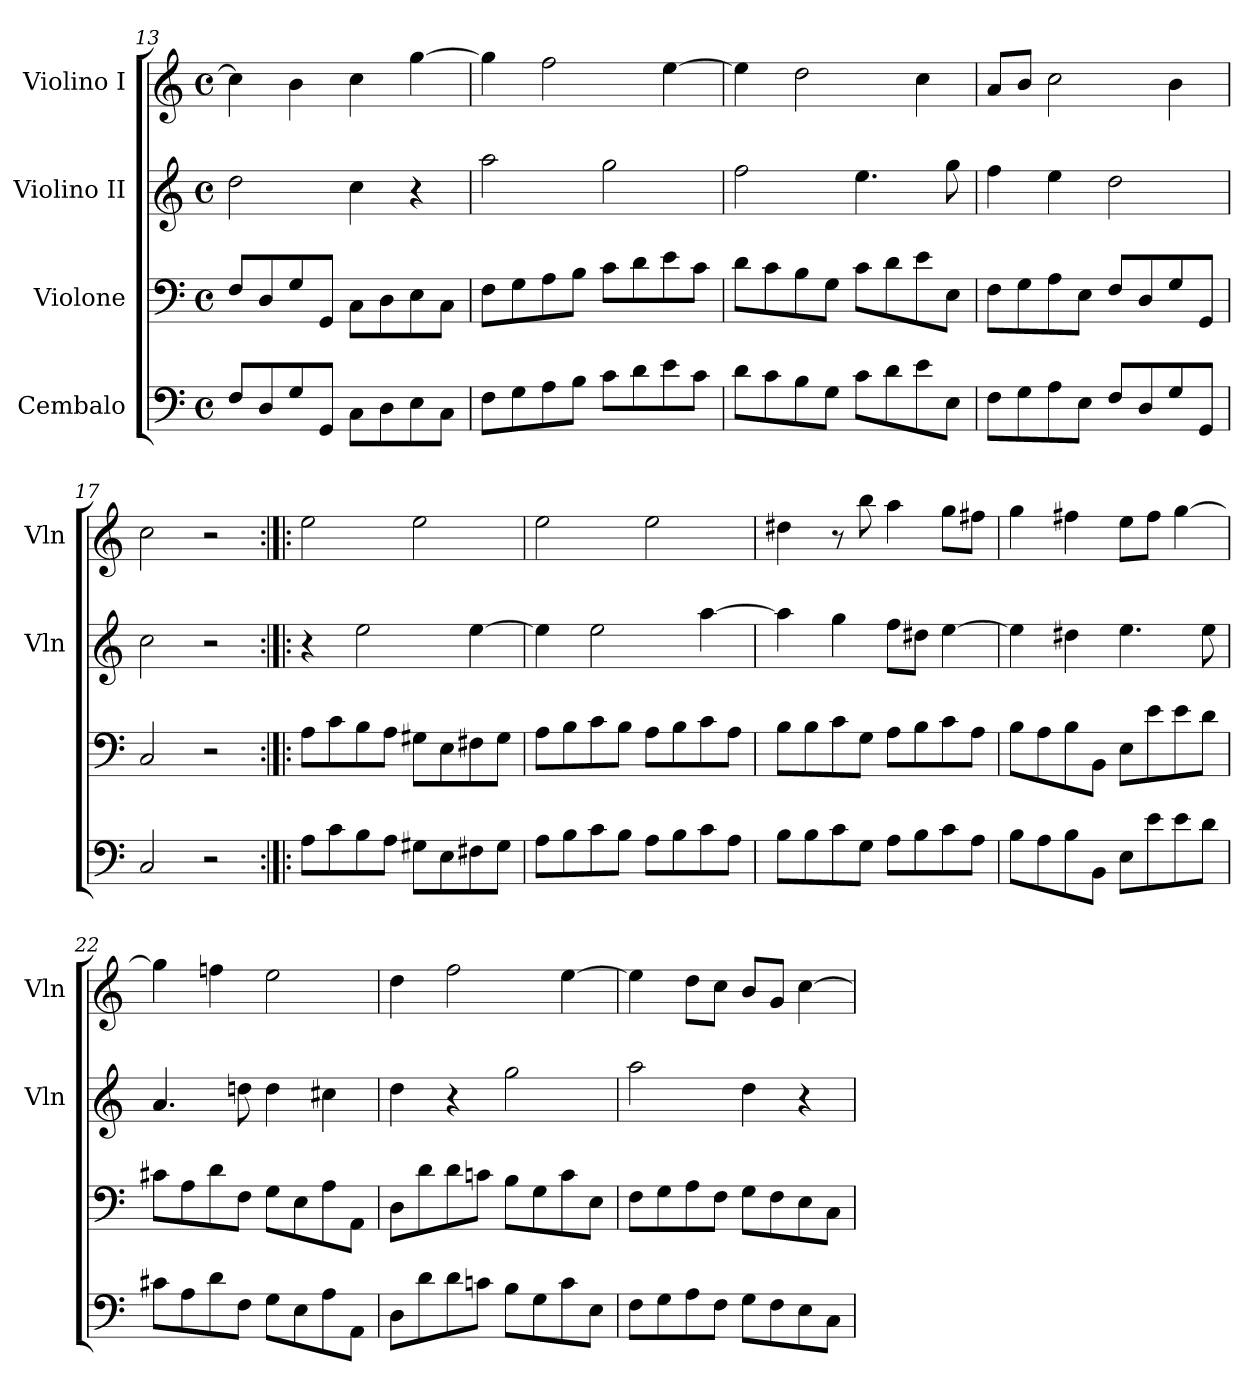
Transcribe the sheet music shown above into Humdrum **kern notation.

**kern	**kern	**kern	**kern
*part4	*part3	*part2	*part1
*staff4	*staff3	*staff2	*staff1
*I"Cembalo	*I"Violone	*I"Violino II	*I"Violino I
*	*	*I'Vln	*I'Vln
*clefF4	*clefF4	*clefG2	*clefG2
*k[]	*k[]	*k[]	*k[]
*M4/4	*M4/4	*M4/4	*M4/4
*met(c)	*met(c)	*met(c)	*met(c)
=13	=13	=13	=13
8FL	8FL	2dd	4cc]
8D	8D	.	.
8G	8G	.	4b
8GGJ	8GGJ	.	.
8CL	8CL	4cc	4cc
8D	8D	.	.
8E	8E	4r	[4gg
8CJ	8CJ	.	.
=14	=14	=14	=14
8FL	8FL	2aa	4gg]
8G	8G	.	.
8A	8A	.	2ff
8BJ	8BJ	.	.
8cL	8cL	2gg	.
8d	8d	.	.
8e	8e	.	[4ee
8cJ	8cJ	.	.
=15	=15	=15	=15
8dL	8dL	2ff	4ee]
8c	8c	.	.
8B	8B	.	2dd
8GJ	8GJ	.	.
8cL	8cL	4.ee	.
8d	8d	.	.
8e	8e	.	4cc
8EJ	8EJ	8gg	.
=16	=16	=16	=16
8FL	8FL	4ff	8aL
8G	8G	.	8bJ
8A	8A	4ee	2cc
8EJ	8EJ	.	.
8FL	8FL	2dd	.
8D	8D	.	.
8G	8G	.	4b
8GGJ	8GGJ	.	.
=17	=17	=17	=17
2C	2C	2cc	2cc
2r	2r	2r	2r
=18:|!|:	=18:|!|:	=18:|!|:	=18:|!|:
8AL	8AL	4r	2ee
8c	8c	.	.
8B	8B	2ee	.
8AJ	8AJ	.	.
8G#XL	8G#XL	.	2ee
8E	8E	.	.
8F#X	8F#X	[4ee	.
8G#J	8G#J	.	.
=19	=19	=19	=19
8AL	8AL	4ee]	2ee
8B	8B	.	.
8c	8c	2ee	.
8BJ	8BJ	.	.
8AL	8AL	.	2ee
8B	8B	.	.
8c	8c	[4aa	.
8AJ	8AJ	.	.
=20	=20	=20	=20
8BL	8BL	4aa]	4dd#X
8B	8B	.	.
8c	8c	4gg	8r
8GJ	8GJ	.	8bb
8AL	8AL	8ffL	4aa
8B	8B	8dd#XJ	.
8c	8c	[4ee	8ggL
8AJ	8AJ	.	8ff#XJ
=21	=21	=21	=21
8BL	8BL	4ee]	4gg
8A	8A	.	.
8B	8B	4dd#X	4ff#X
8BBJ	8BBJ	.	.
8EL	8EL	4.ee	8eeL
8e	8e	.	8ff#J
8e	8e	.	[4gg
8dJ	8dJ	8ee	.
=22	=22	=22	=22
8c#XL	8c#XL	4.a	4gg]
8A	8A	.	.
8d	8d	.	4ffn
8FJ	8FJ	8ddn	.
8GL	8GL	4dd	2ee
8E	8E	.	.
8A	8A	4cc#X	.
8AAJ	8AAJ	.	.
=23	=23	=23	=23
8DL	8DL	4dd	4dd
8d	8d	.	.
8d	8d	4r	2ff
8cnJ	8cnJ	.	.
8BL	8BL	2gg	.
8G	8G	.	.
8c	8c	.	[4ee
8EJ	8EJ	.	.
=24	=24	=24	=24
8FL	8FL	2aa	4ee]
8G	8G	.	.
8A	8A	.	8ddL
8FJ	8FJ	.	8ccJ
8GL	8GL	4dd	8bL
8F	8F	.	8gJ
8E	8E	4r	[4cc
8CJ	8CJ	.	.
=	=	=	=
*-	*-	*-	*-
